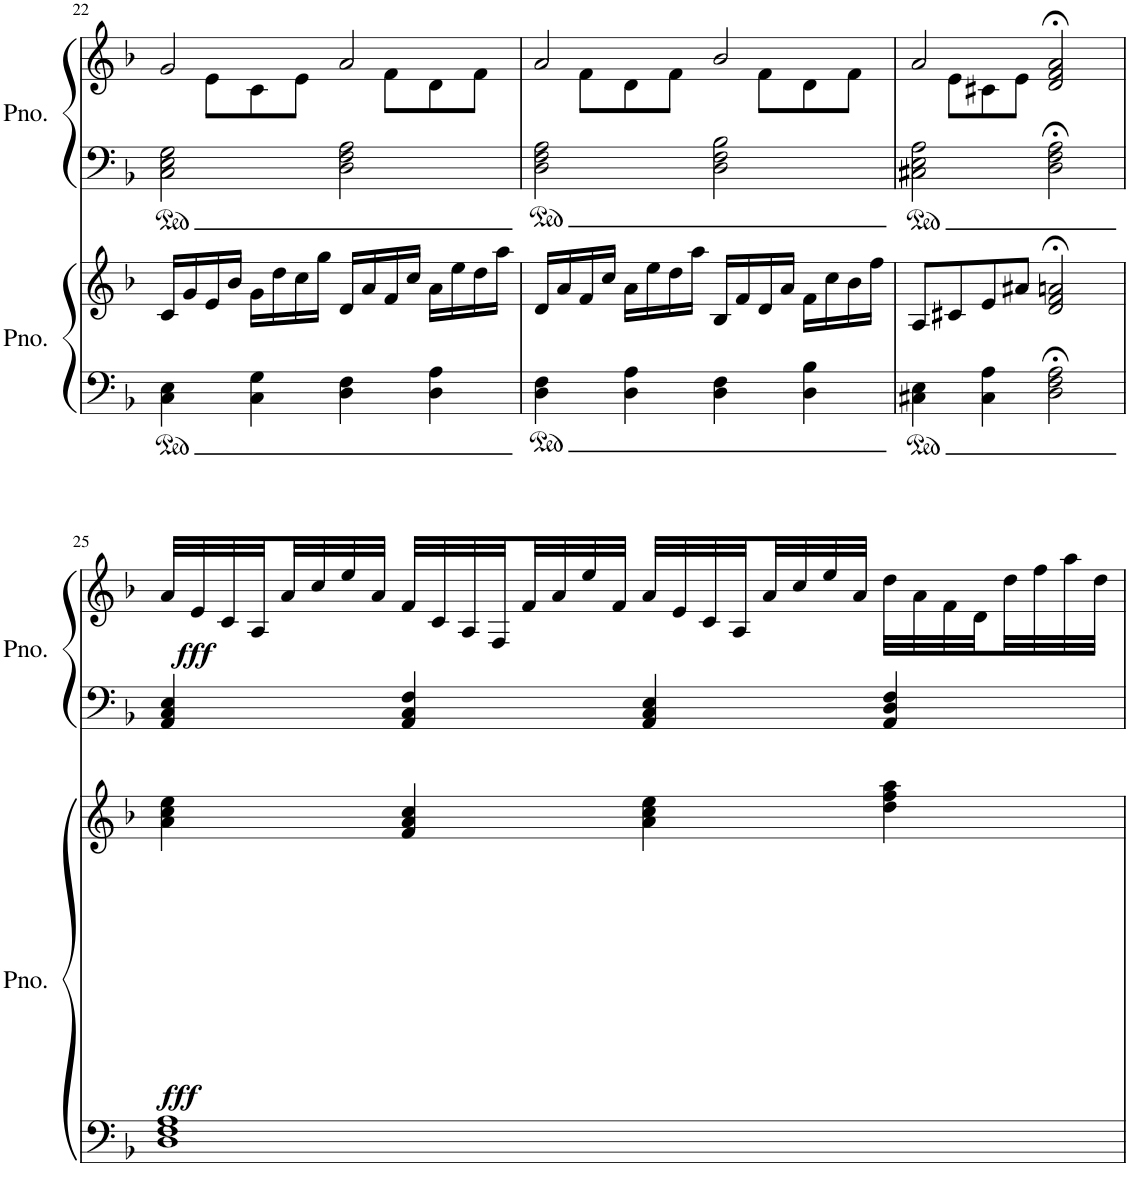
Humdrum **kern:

**kern	**kern	**dynam	**kern	**kern	**dynam
*part2	*part2	*part2	*part1	*part1	*part1
*staff4	*staff3	*staff3/4	*staff2	*staff1	*staff1/2
*I"Piano	*	*	*I"Piano	*	*
*I'Pno.	*	*	*I'Pno.	*	*
!!LO:PB:g=z
*clefF4	*clefG2	*	*clefF4	*clefG2	*
*k[b-]	*k[b-]	*	*k[b-]	*k[b-]	*
*M4/4	*M4/4	*	*M4/4	*M4/4	*
=22	=22	=22	=22	=22	=22
*	*	*	*	*^	*
4C\ 4E\	16c/LL	.	2C\ 2E\ 2G\	2g/	8ryy	.
.	16g/	.	.	.	.	.
.	16e/	.	.	.	8e\L	.
.	16b-/JJ	.	.	.	.	.
4C\ 4G\	16g\LL	.	.	.	8c\	.
.	16dd\	.	.	.	.	.
.	16cc\	.	.	.	8e\J	.
.	16gg\JJ	.	.	.	.	.
4D\ 4F\	16d/LL	.	2D\ 2F\ 2A\	2a/	8ryy	.
.	16a/	.	.	.	.	.
.	16f/	.	.	.	8f\L	.
.	16cc/JJ	.	.	.	.	.
4D\ 4A\	16a\LL	.	.	.	8d\	.
.	16ee\	.	.	.	.	.
.	16dd\	.	.	.	8f\J	.
.	16aa\JJ	.	.	.	.	.
=23	=23	=23	=23	=23	=23	=23
4D\ 4F\	16d/LL	.	2D\ 2F\ 2A\	2a/	8ryy	.
.	16a/	.	.	.	.	.
.	16f/	.	.	.	8f\L	.
.	16cc/JJ	.	.	.	.	.
4D\ 4A\	16a\LL	.	.	.	8d\	.
.	16ee\	.	.	.	.	.
.	16dd\	.	.	.	8f\J	.
.	16aa\JJ	.	.	.	.	.
4D\ 4F\	16B-/LL	.	2D\ 2F\ 2B-\	2b-/	8ryy	.
.	16f/	.	.	.	.	.
.	16d/	.	.	.	8f\L	.
.	16a/JJ	.	.	.	.	.
4D\ 4B-\	16f\LL	.	.	.	8d\	.
.	16cc\	.	.	.	.	.
.	16b-\	.	.	.	8f\J	.
.	16ff\JJ	.	.	.	.	.
=24	=24	=24	=24	=24	=24	=24
4C#X\ 4E\	8A/L	.	2C#X\ 2E\ 2A\	2a/	8ryy	.
.	8c#X/	.	.	.	8e\L	.
4C#\ 4A\	8e/	.	.	.	8c#X\	.
.	8a#X/J	.	.	.	8e\J	.
2D\;< 2F\;< 2A\;<	2d/;< 2f/;< 2an/;<	.	2D\;< 2F\;< 2A\;<	2d/;< 2f/;< 2a/;<	2ryy	.
!!LO:LB:g=z
=25	=25	=25	=25	=25	=25	=25
!	!	!LO:DY:b	!	!	!	!LO:DY:b
*	*	*	*	*v	*v	*
1D 1F 1A	4a\ 4cc\ 4ee\	fff	4AA/ 4C/ 4E/	32a/LLL	fff
.	.	.	.	32e/	.
.	.	.	.	32c/	.
.	.	.	.	32A/	.
.	.	.	.	32a/	.
.	.	.	.	32cc/	.
.	.	.	.	32ee/	.
.	.	.	.	32a/JJJ	.
.	4f/ 4a/ 4cc/	.	4AA/ 4C/ 4F/	32f/LLL	.
.	.	.	.	32c/	.
.	.	.	.	32A/	.
.	.	.	.	32F/	.
.	.	.	.	32f/	.
.	.	.	.	32a/	.
.	.	.	.	32ee/	.
.	.	.	.	32f/JJJ	.
.	4a\ 4cc\ 4ee\	.	4AA/ 4C/ 4E/	32a/LLL	.
.	.	.	.	32e/	.
.	.	.	.	32c/	.
.	.	.	.	32A/	.
.	.	.	.	32a/	.
.	.	.	.	32cc/	.
.	.	.	.	32ee/	.
.	.	.	.	32a/JJJ	.
.	4dd\ 4ff\ 4aa\	.	4AA/ 4D/ 4F/	32dd\LLL	.
.	.	.	.	32a\	.
.	.	.	.	32f\	.
.	.	.	.	32d\	.
.	.	.	.	32dd\	.
.	.	.	.	32ff\	.
.	.	.	.	32aa\	.
.	.	.	.	32dd\JJJ	.
=	=	=	=	=	=
*-	*-	*-	*-	*-	*-
